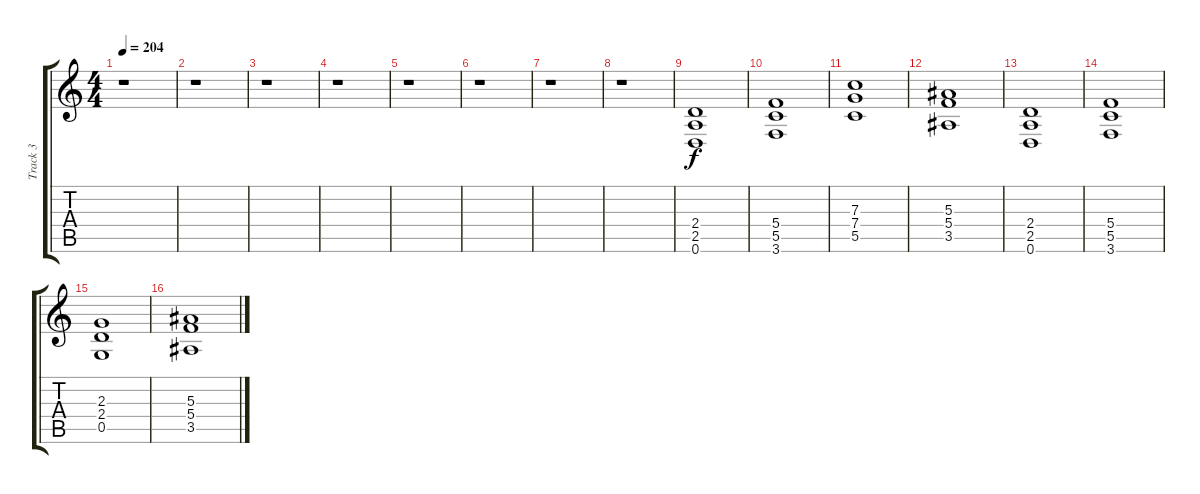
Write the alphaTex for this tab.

\track ("Track 3" "Track 3") {instrument distortionguitar}
\staff {score tabs}
\tuning (D4 A3 F3 C3 G2 D2) {hide}
\ts (4 4)
\tempo 204
\clef g2
\ks c
r.1{dy f} |
r.1 |
r.1 |
r.1 |
r.1 |
r.1 |
r.1 |
r.1 |
(2.4 2.5 0.6).1 |
(5.4 5.5 3.6).1 |
(7.3 7.4 5.5).1 |
(5.3 5.4 3.5).1 |
(2.4 2.5 0.6).1 |
(5.4 5.5 3.6).1 |
(2.3 2.4 0.5).1 |
(5.3 5.4 3.5).1
